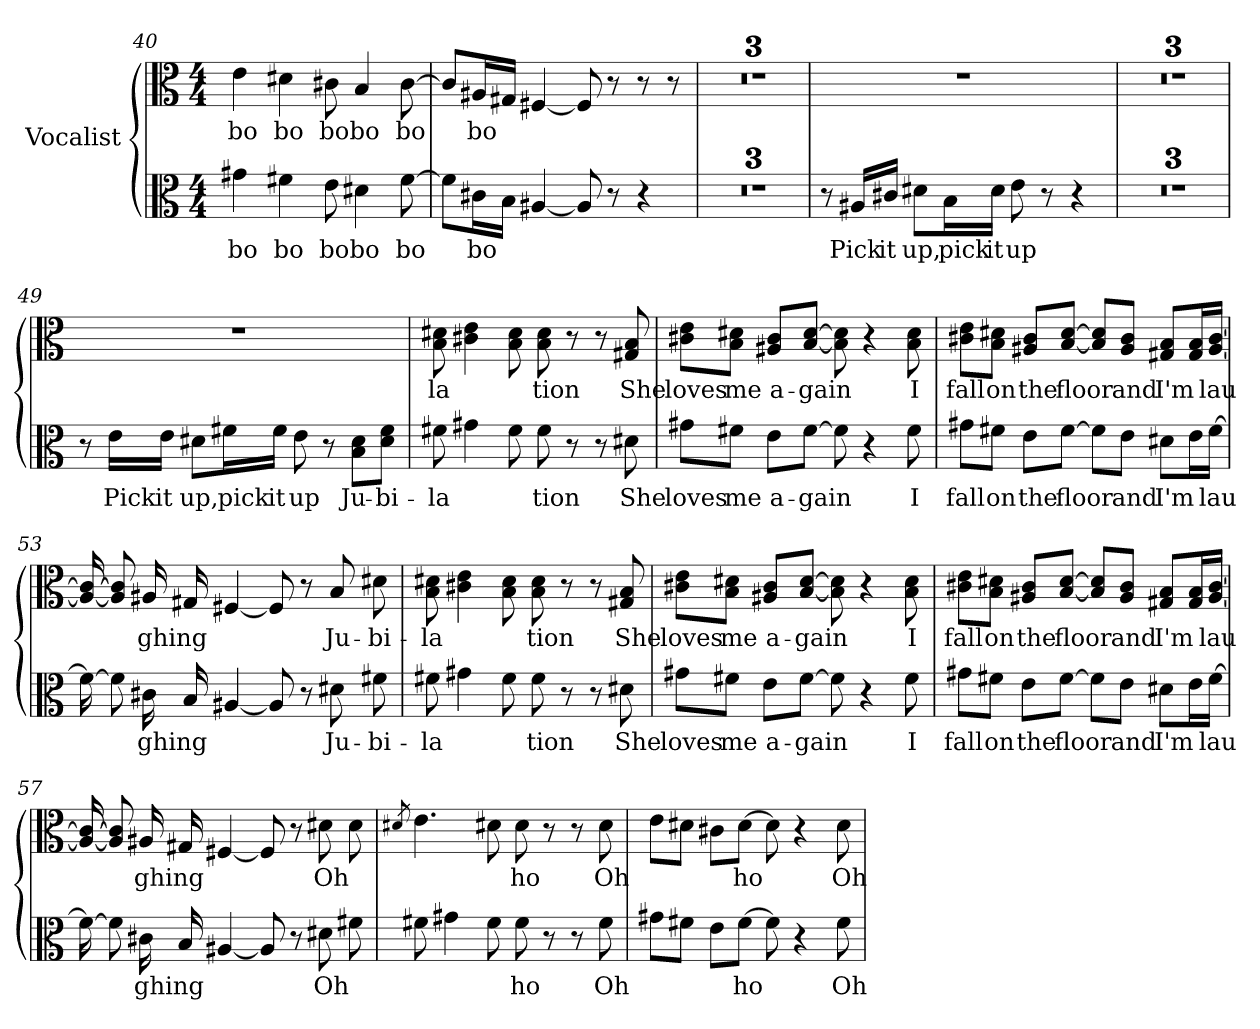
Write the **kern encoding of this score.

**kern	**text	**kern	**text
*part1	*part1	*part1	*part1
*staff2	*staff2	*staff1	*staff1
*I"Vocalist	*	*	*
*clefC3	*	*clefC3	*
*M4/4	*	*M4/4	*
=40	=40	=40	=40
4g#X	bo	4e	bo
4f#X	bo	4d#X	bo
8e	bo	8c#X	bo
4d#X	bo	4B	bo
[8f#	bo	[8c#	bo
=41	=41	=41	=41
8f#\L]	_	8c#/L]	_
16c#X\L	bo	16A#X/L	bo
16B\JJ	_	16G#X/JJ	_
[4A#X	_	[4F#X	_
8A#]	_	8F#]	_
8r	.	8r	.
4r	.	8r	.
.	.	8r	.
=42	=42	=42	=42
1r	.	1r	.
=43	=43	=43	=43
1r	.	1r	.
=44	=44	=44	=44
1r	.	1r	.
=45	=45	=45	=45
8r	.	1r	.
16A#X/LL	Pick	.	.
16c#X/JJ	it	.	.
8d#X\L	up,	.	.
16B\L	pick	.	.
16d#\JJ	it	.	.
8e	up	.	.
8r	.	.	.
4r	.	.	.
=46	=46	=46	=46
1r	.	1r	.
=47	=47	=47	=47
1r	.	1r	.
=48	=48	=48	=48
1r	.	1r	.
=49	=49	=49	=49
8r	.	1r	.
16e\LL	Pick	.	.
16e\JJ	it	.	.
8d#X\L	up,	.	.
16f#X\L	pick	.	.
16f#\JJ	it	.	.
8e	up	.	.
8r	.	.	.
8B\ 8d#\L	Ju-	.	.
8d#\ 8f#\J	-bi-	.	.
=50	=50	=50	=50
8f#X	-la	8B 8d#X	la
4g#X	_	4c#X 4e	_
8f#	_	8B 8d#	_
8f#	tion	8B 8d#	tion
8r	.	8r	.
8r	.	8r	.
8d#X	She	8G#X 8B	She
=51	=51	=51	=51
8g#X\L	loves	8c#X\ 8e\L	loves
8f#X\J	me	8B\ 8d#X\J	me
8e\L	a-	8A#X/ 8c#/L	a-
[8f#\J	-gain	[8B/ [8d#/J	-gain
8f#]	_	8B] 8d#]	_
4r	.	4r	.
8f#	I	8B 8d#	I
=52	=52	=52	=52
8g#X\L	fall	8c#X\ 8e\L	fall
8f#X\J	on	8B\ 8d#X\J	on
8e\L	the	8A#X/ 8c#/L	the
[8f#\J	floor	[8B/ [8d#/J	floor
8f#\L]	_	8B]/ 8d#]/L	_
8e\J	and	8A#/ 8c#/J	and
8d#X\L	I'm	8G#X/ 8B/L	I'm
16e\L	_	16G#/ 16B/L	_
[16f#\JJ	lau	[16A#/ [16c#/JJ	lau
=53	=53	=53	=53
16f#_	.	16A#_ 16c#_	.
8f#]	_	8A#] 8c#]	_
16c#X	ghing	16A#X	ghing
16B	_	16G#X	_
[4A#X	_	[4F#X	_
8A#]	_	8F#]	_
8r	.	8r	.
8d#X	Ju-	8B	Ju-
8f#X	-bi-	8d#X	-bi-
=54	=54	=54	=54
8f#X	-la	8B 8d#X	-la
4g#X	_	4c#X 4e	_
8f#	_	8B 8d#	_
8f#	tion	8B 8d#	tion
8r	.	8r	.
8r	.	8r	.
8d#X	She	8G#X 8B	She
=55	=55	=55	=55
8g#X\L	loves	8c#X\ 8e\L	loves
8f#X\J	me	8B\ 8d#X\J	me
8e\L	a-	8A#X/ 8c#/L	a-
[8f#\J	-gain	[8B/ [8d#/J	-gain
8f#]	_	8B] 8d#]	_
4r	.	4r	.
8f#	I	8B 8d#	I
=56	=56	=56	=56
8g#X\L	fall	8c#X\ 8e\L	fall
8f#X\J	on	8B\ 8d#X\J	on
8e\L	the	8A#X/ 8c#/L	the
[8f#\J	floor	[8B/ [8d#/J	floor
8f#\L]	_	8B]/ 8d#]/L	_
8e\J	and	8A#/ 8c#/J	and
8d#X\L	I'm	8G#X/ 8B/L	I'm
16e\L	_	16G#/ 16B/L	_
[16f#\JJ	lau	[16A#/ [16c#/JJ	lau
=57	=57	=57	=57
16f#_	.	16A#_ 16c#_	.
8f#]	_	8A#] 8c#]	_
16c#X	ghing	16A#X	ghing
16B	_	16G#X	_
[4A#X	_	[4F#X	_
8A#]	_	8F#]	_
8r	.	8r	.
8d#X	Oh	8d#X	Oh
8f#X	_	8d#	_
=58	=58	=58	=58
.	.	8qd#X	_
8f#X	_	4.e	_
4g#X	_	.	.
8f#	_	8d#X	_
8f#	ho	8d#	ho
8r	.	8r	.
8r	.	8r	.
8f#	Oh	8d#	Oh
=59	=59	=59	=59
8g#X\L	_	8e\L	_
8f#X\J	_	8d#X\J	_
8e\L	_	8c#X\L	_
[8f#\J	ho	[8d#\J	ho
8f#]	_	8d#]	_
4r	.	4r	.
8f#	Oh	8d#	Oh
=	=	=	=
*-	*-	*-	*-
